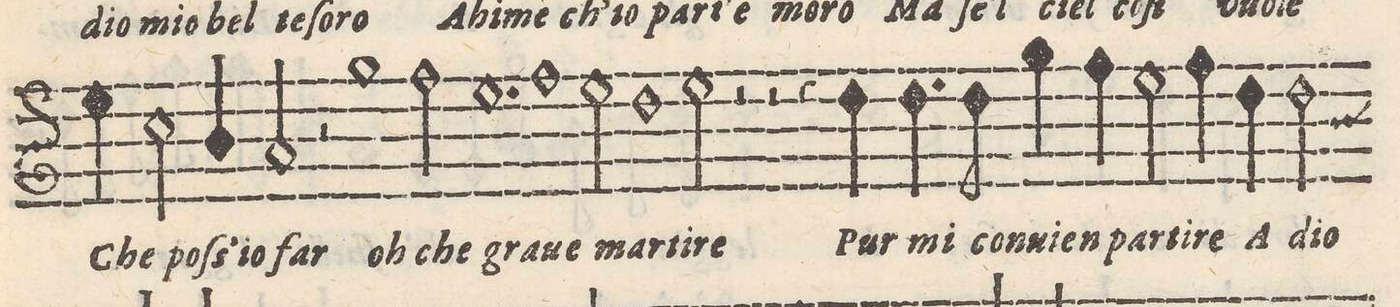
**kern	**text
*I"CANTO	*
*clefG2	*
*k[]	*
*met(c)	*
*M2/1	*
4ee\	Che
2ccny\	poſ-
=28-	=28-
4b/	-s`io
2a/	far
2r	.
1gg\	oh
=29-	=29-
2ffny\	che
1.ee	gra-
=30-	=30-
1ff	-ve
2ee\	mar-
=31-	=31-
1dd	-ti-
2ee\	-re
2r	.
=32-	=32-
2r	.
4r	.
4dd\	Pur
4.dd\	mi
8dd\	con-
4gg\	-vien
4ff\	par-
=33-	=33-
2ee\	-ti-
4ff\	-re
4dd\	A
2dd\	dio
*-	*-
